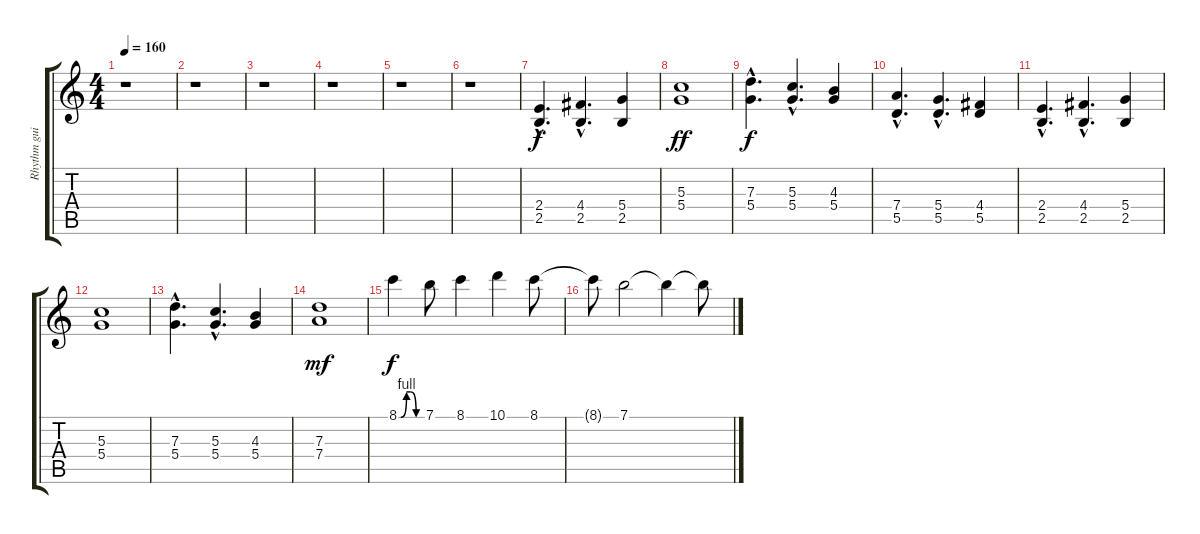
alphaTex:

\track ("Rhythm guitar" "Rhythm gui") {instrument distortionguitar}
\staff {score tabs}
\tuning (E4 B3 G3 D3 A2 E2) {hide}
\ts (4 4)
\tempo 160
\clef g2
\ks c
r.1{dy f} |
r.1 |
r.1 |
r.1 |
r.1 |
r.1 |
(2.4{hac} 2.5{hac}).4{d volume 14 instrument distortionguitar} (4.4{hac} 2.5{hac}).4{d} (5.4 2.5).4 |
(5.3 5.4).1{dy ff} |
(7.3{hac} 5.4{hac}).4{d dy f} (5.3{hac} 5.4{hac}).4{d} (4.3 5.4).4 |
(7.4{hac} 5.5{hac}).4{d} (5.4{hac} 5.5{hac}).4{d} (4.4 5.5).4 |
(2.4{hac} 2.5{hac}).4{d} (4.4{hac} 2.5{hac}).4{d} (5.4 2.5).4 |
(5.3 5.4).1 |
(7.3{hac} 5.4{hac}).4{d} (5.3{hac} 5.4{hac}).4{d} (4.3 5.4).4 |
(7.3 7.4).1{dy mf} |
8.1{be (custom 0 0 5 0 20 4 30 4 45 0 60 0)}.4{dy f volume 6} 7.1.8 8.1.4 10.1.4 8.1.8 |
8.1{t}.8 7.1.2 7.1{t}.4 7.1{t}.8
